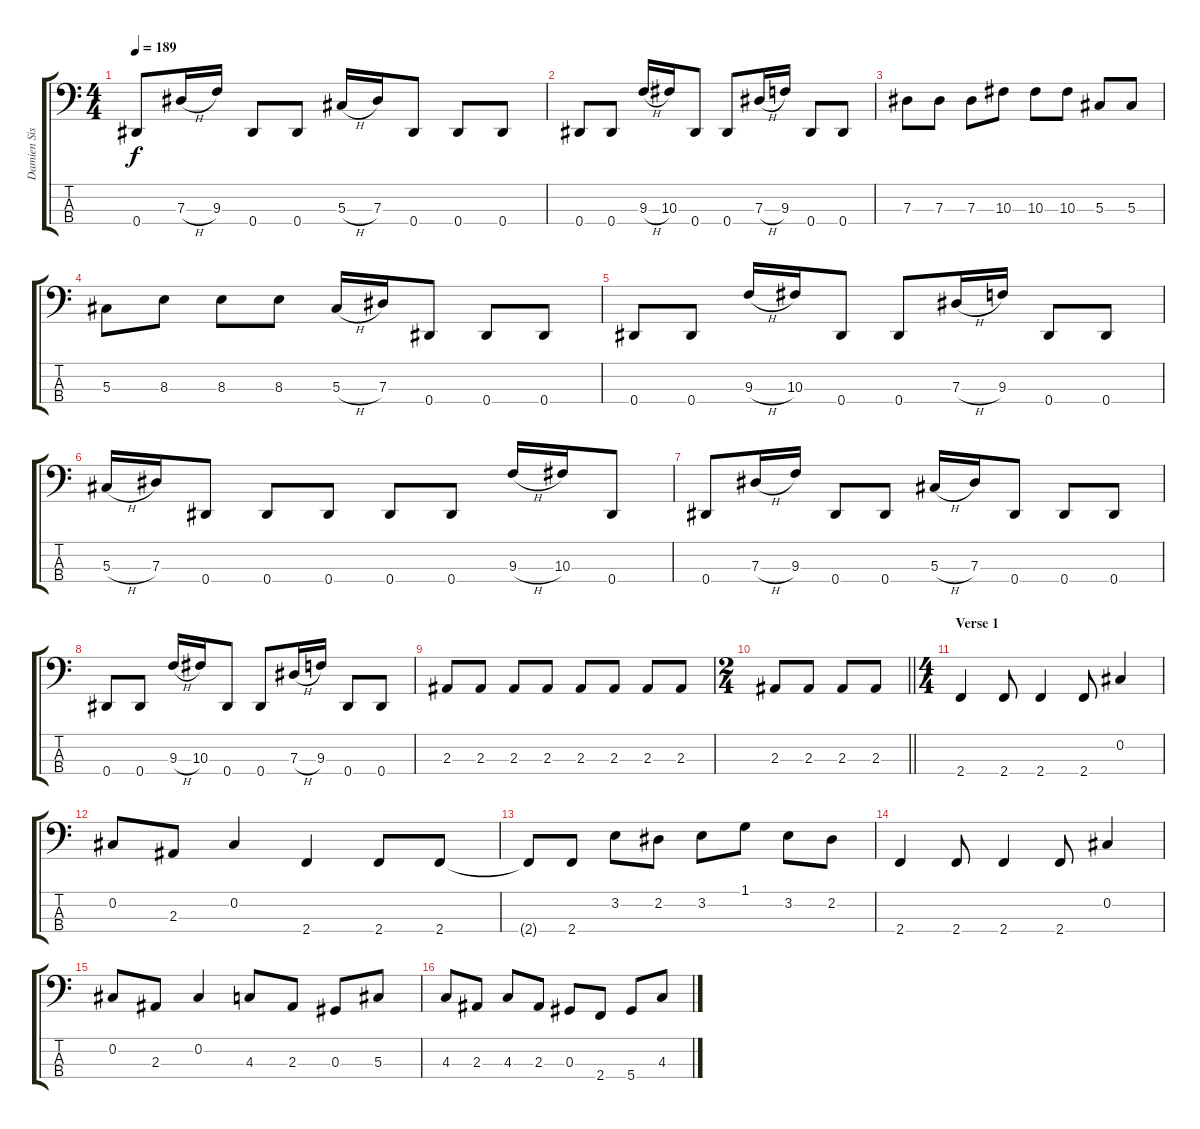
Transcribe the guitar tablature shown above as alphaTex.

\track ("Damien Sisson" "Damien Sis") {instrument electricbassfinger}
\staff {score tabs}
\tuning (Gb2 Db2 Ab1 Eb1) {hide}
\ts (4 4)
\tempo 189
\clef f4
\ks c
0.4.8{dy f} 7.3{h}.16 9.3.16 0.4.8 0.4.8 5.3{h}.16 7.3.16 0.4.8 0.4.8 0.4.8 |
0.4.8 0.4.8 9.3{h}.16 10.3.16 0.4.8 0.4.8 7.3{h}.16 9.3.16 0.4.8 0.4.8 |
7.3.8 7.3.8 7.3.8 10.3.8 10.3.8 10.3.8 5.3.8 5.3.8 |
5.3.8 8.3.8 8.3.8 8.3.8 5.3{h}.16 7.3.16 0.4.8 0.4.8 0.4.8 |
0.4.8 0.4.8 9.3{h}.16 10.3.16 0.4.8 0.4.8 7.3{h}.16 9.3.16 0.4.8 0.4.8 |
5.3{h}.16 7.3.16 0.4.8 0.4.8 0.4.8 0.4.8 0.4.8 9.3{h}.16 10.3.16 0.4.8 |
0.4.8 7.3{h}.16 9.3.16 0.4.8 0.4.8 5.3{h}.16 7.3.16 0.4.8 0.4.8 0.4.8 |
0.4.8 0.4.8 9.3{h}.16 10.3.16 0.4.8 0.4.8 7.3{h}.16 9.3.16 0.4.8 0.4.8 |
2.3.8 2.3.8 2.3.8 2.3.8 2.3.8 2.3.8 2.3.8 2.3.8 |
\ts (2 4)
\barLineRight lightlight
2.3.8 2.3.8 2.3.8 2.3.8 |
\ts (4 4)
\section ("" "Verse 1")
2.4.4 2.4.8 2.4.4 2.4.8 0.2.4 |
0.2.8 2.3.8 0.2.4 2.4.4 2.4.8 2.4.8 |
2.4{t}.8 2.4.8 3.2.8 2.2.8 3.2.8 1.1.8 3.2.8 2.2.8 |
2.4.4 2.4.8 2.4.4 2.4.8 0.2.4 |
0.2.8 2.3.8 0.2.4 4.3.8 2.3.8 0.3.8 5.3.8 |
4.3.8 2.3.8 4.3.8 2.3.8 0.3.8 2.4.8 5.4.8 4.3.8
